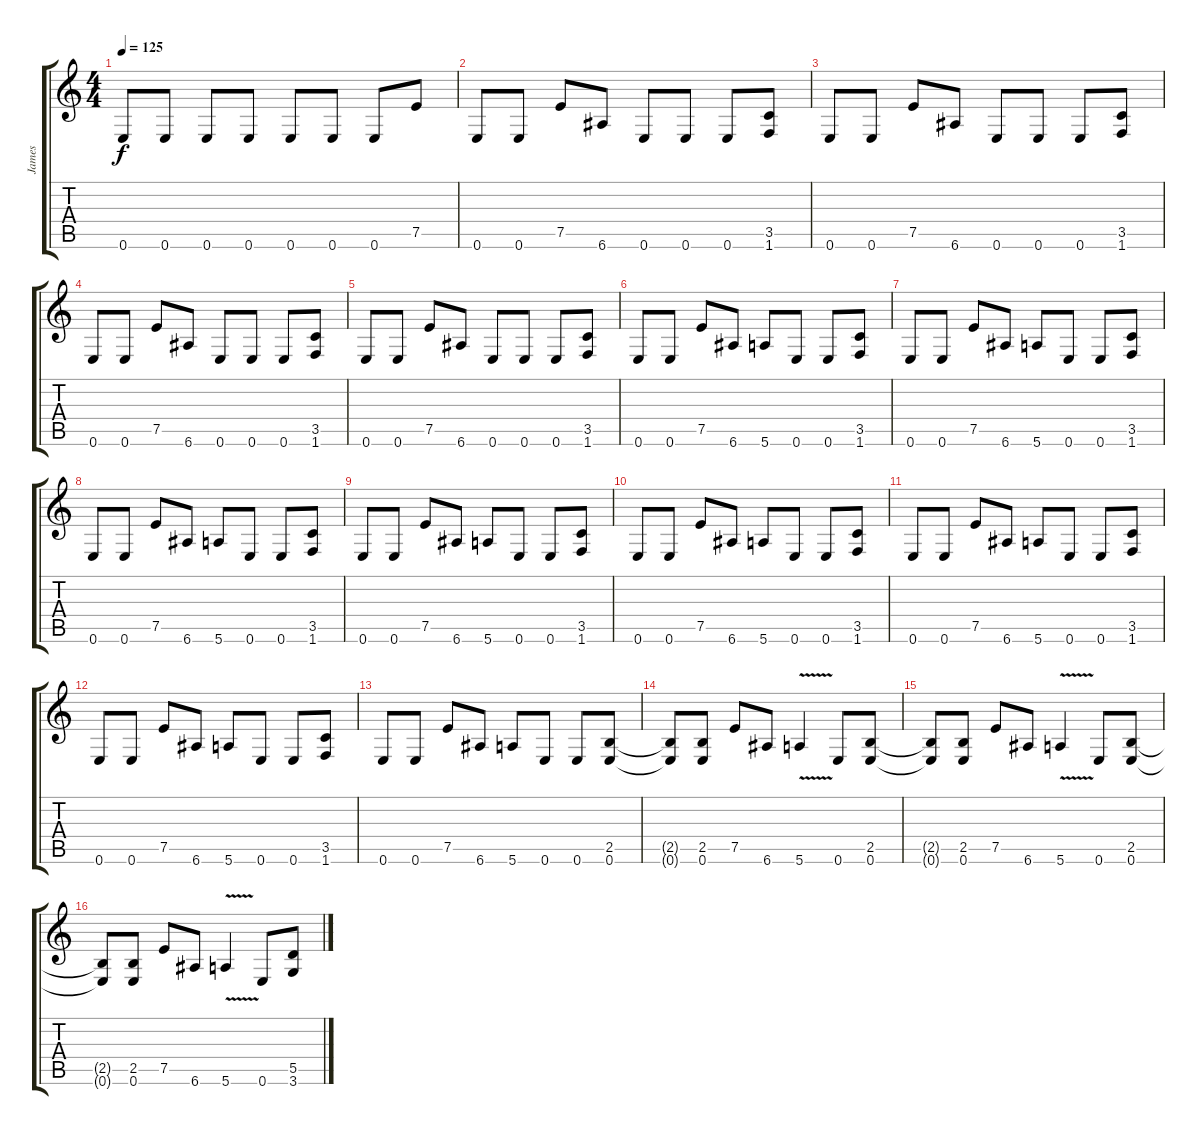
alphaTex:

\track ("James" "James") {instrument overdrivenguitar}
\staff {score tabs}
\tuning (E4 B3 G3 D3 A2 E2) {hide}
\ts (4 4)
\tempo 125
\clef g2
\ks c
0.6.8{dy f} 0.6.8 0.6.8 0.6.8 0.6.8 0.6.8 0.6.8 7.5.8 |
0.6.8 0.6.8 7.5.8 6.6.8 0.6.8 0.6.8 0.6.8 (3.5 1.6).8 |
0.6.8 0.6.8 7.5.8 6.6.8 0.6.8 0.6.8 0.6.8 (3.5 1.6).8 |
0.6.8 0.6.8 7.5.8 6.6.8 0.6.8 0.6.8 0.6.8 (3.5 1.6).8 |
0.6.8 0.6.8 7.5.8 6.6.8 0.6.8 0.6.8 0.6.8 (3.5 1.6).8 |
0.6.8 0.6.8 7.5.8 6.6.8 5.6.8 0.6.8 0.6.8 (3.5 1.6).8 |
0.6.8 0.6.8 7.5.8 6.6.8 5.6.8 0.6.8 0.6.8 (3.5 1.6).8 |
0.6.8 0.6.8 7.5.8 6.6.8 5.6.8 0.6.8 0.6.8 (3.5 1.6).8 |
0.6.8 0.6.8 7.5.8 6.6.8 5.6.8 0.6.8 0.6.8 (3.5 1.6).8 |
0.6.8 0.6.8 7.5.8 6.6.8 5.6.8 0.6.8 0.6.8 (3.5 1.6).8 |
0.6.8 0.6.8 7.5.8 6.6.8 5.6.8 0.6.8 0.6.8 (3.5 1.6).8 |
0.6.8 0.6.8 7.5.8 6.6.8 5.6.8 0.6.8 0.6.8 (3.5 1.6).8 |
0.6.8 0.6.8 7.5.8 6.6.8 5.6.8 0.6.8 0.6.8 (2.5 0.6).8 |
(2.5{t} 0.6{t}).8 (2.5 0.6).8 7.5.8 6.6.8 5.6{v}.4 0.6.8 (2.5 0.6).8 |
(2.5{t} 0.6{t}).8 (2.5 0.6).8 7.5.8 6.6.8 5.6{v}.4 0.6.8 (2.5 0.6).8 |
(2.5{t} 0.6{t}).8 (2.5 0.6).8 7.5.8 6.6.8 5.6{v}.4 0.6.8 (5.5 3.6).8
